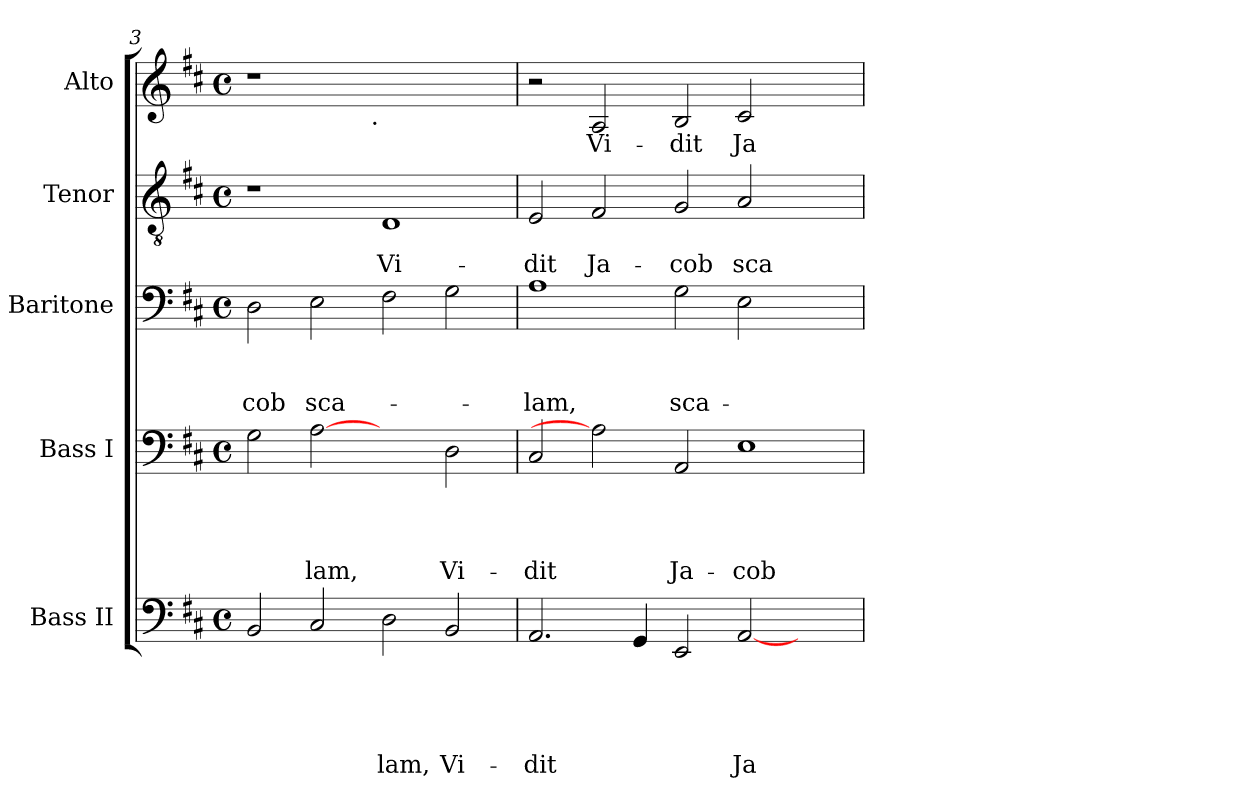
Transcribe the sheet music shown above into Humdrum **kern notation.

**kern	**text	**text	**text	**text	**text	**kern	**text	**text	**text	**text	**kern	**text	**text	**text	**kern	**text	**text	**kern	**text
*part5	*part5	*part5	*part5	*part5	*part5	*part4	*part4	*part4	*part4	*part4	*part3	*part3	*part3	*part3	*part2	*part2	*part2	*part1	*part1
*staff5	*staff5	*staff5	*staff5	*staff5	*staff5	*staff4	*staff4	*staff4	*staff4	*staff4	*staff3	*staff3	*staff3	*staff3	*staff2	*staff2	*staff2	*staff1	*staff1
*I"Bass II	*	*	*	*	*	*I"Bass I	*	*	*	*	*I"Baritone	*	*	*	*I"Tenor	*	*	*I"Alto	*
*clefF4	*	*	*	*	*	*clefF4	*	*	*	*	*clefF4	*	*	*	*clefGv2	*	*	*clefG2	*
*k[f#c#]	*	*	*	*	*	*k[f#c#]	*	*	*	*	*k[f#c#]	*	*	*	*k[f#c#]	*	*	*k[f#c#]	*
*D:	*	*	*	*	*	*D:	*	*	*	*	*D:	*	*	*	*D:	*	*	*D:	*
*M4/4	*	*	*	*	*	*M4/4	*	*	*	*	*M4/4	*	*	*	*M4/4	*	*	*M4/4	*
*met(c)	*	*	*	*	*	*met(c)	*	*	*	*	*met(c)	*	*	*	*met(c)	*	*	*met(c)	*
=3	=3	=3	=3	=3	=3	=3	=3	=3	=3	=3	=3	=3	=3	=3	=3	=3	=3	=3	=3
!	!	!	!	!	!	!	!	!	!	!	!	!	!	!LO:LY:b	!	!	!	!	!
*	*	*	*	*	*	*	*	*	*	*	*	*	*	*	*	*	*	*^	*
2BB/	.	.	.	.	.	2G\	.	.	.	.	2D\	.	.	-cob	1r	.	.	1r	2ryy	.
!	!	!	!	!	!	!	!	!	!	!LO:LY:b	!	!	!	!LO:LY:b	!	!	!	!	!	!
2C#/	.	.	.	.	.	[2A	.	.	.	-lam,	2E\	.	.	sca-	.	.	.	.	4...ryy	.
!	!	!	!	!	!	!	!	!	!	!	!	!	!	!	!	!	!	!	!LO:TX:b:t=.	!
.	.	.	.	.	.	.	.	.	.	.	.	.	.	.	.	.	.	.	1ryy	.
!	!	!	!	!	!LO:LY:b	!	!	!	!	!	!	!	!	!	!	!	!LO:LY:b	!	!	!
2D\	.	.	.	.	-lam,	2ryy	.	.	.	.	2F#\	.	.	.	1D	.	Vi-	1ryy	.	.
!	!	!	!	!	!LO:LY:b	!	!	!	!	!LO:LY:b	!	!	!	!	!	!	!	!	!	!
2BB/	.	.	.	.	Vi-	2D\	.	.	.	Vi-	2G\	.	.	.	.	.	.	.	.	.
.	.	.	.	.	.	.	.	.	.	.	.	.	.	.	.	.	.	.	32ryy	.
=4	=4	=4	=4	=4	=4	=4	=4	=4	=4	=4	=4	=4	=4	=4	=4	=4	=4	=4	=4	=4
!	!	!	!	!	!LO:LY:b	!	!	!	!	!LO:LY:b	!	!	!	!LO:LY:b	!	!	!LO:LY:b	!	!	!
*	*	*	*	*	*	*	*	*	*	*	*	*	*	*	*	*	*	*v	*v	*
2.AA/	.	.	.	.	-dit	2C#/	.	.	.	-dit	1A	.	.	-lam,	2E/	.	-dit	2r	.
!	!	!	!	!	!	!	!	!	!	!	!	!	!	!	!	!	!LO:LY:b	!	!LO:LY:b
.	.	.	.	.	.	2A]	.	.	.	.	.	.	.	.	2F#/	.	Ja-	2A/	Vi-
4GG/	.	.	.	.	.	.	.	.	.	.	.	.	.	.	.	.	.	.	.
!	!	!	!	!	!	!	!	!	!	!LO:LY:b	!	!	!	!LO:LY:b	!	!	!LO:LY:b	!	!LO:LY:b
2EE/	.	.	.	.	.	2AA/	.	.	.	Ja-	2G\	.	.	sca-	2G/	.	-cob	2B/	-dit
!	!	!	!	!	!LO:LY:b	!	!	!	!	!LO:LY:b	!	!	!	!	!	!	!LO:LY:b	!	!LO:LY:b
[<2AA/	.	.	.	.	Ja-	1E	.	.	.	-cob	2E\	.	.	.	2A/	.	sca-	2c#/	Ja-
2ryy	.	.	.	.	.	.	.	.	.	.	2ryy	.	.	.	2ryy	.	.	2ryy	.
=	=	=	=	=	=	=	=	=	=	=	=	=	=	=	=	=	=	=	=
*-	*-	*-	*-	*-	*-	*-	*-	*-	*-	*-	*-	*-	*-	*-	*-	*-	*-	*-	*-
